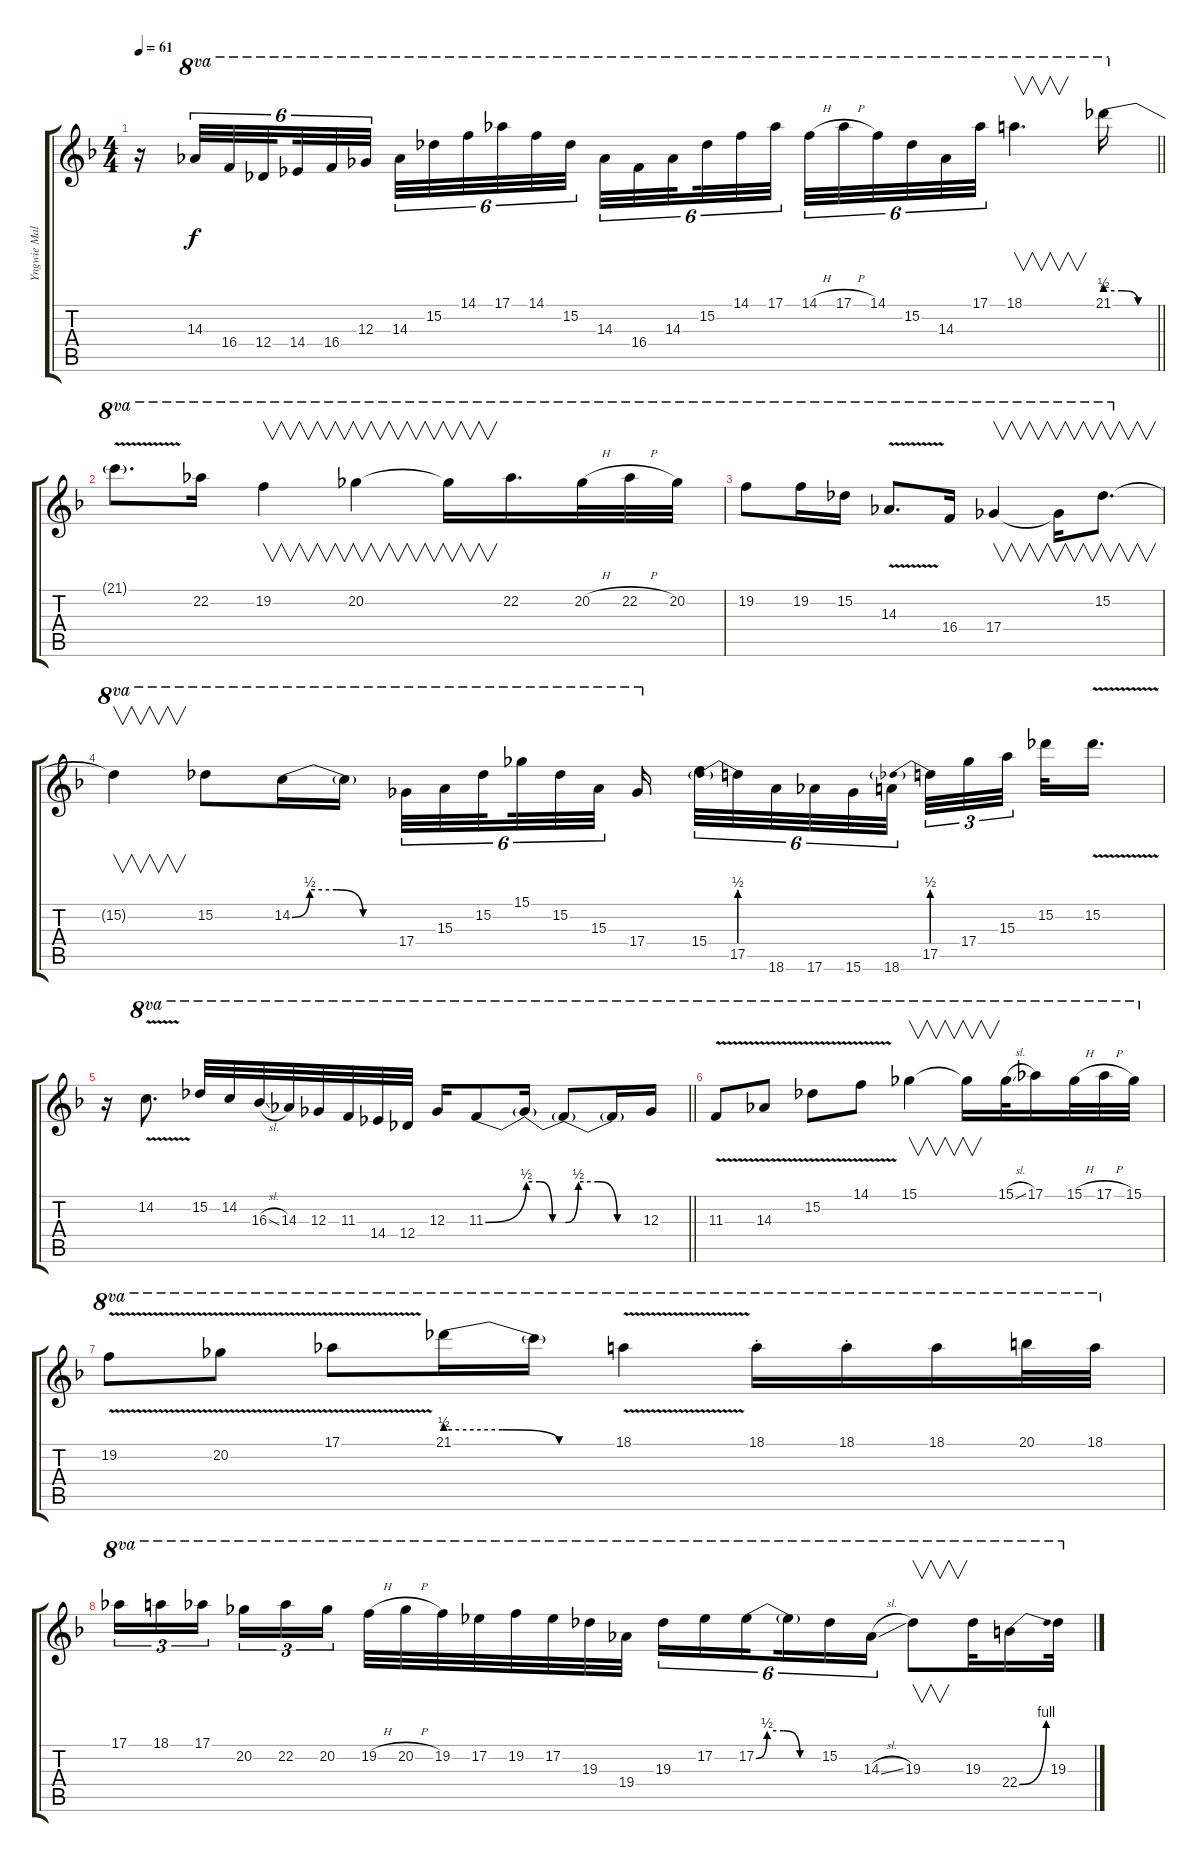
\track ("Yngwie Malmsteen" "Yngwie Mal") {instrument distortionguitar}
\staff {score tabs}
\tuning (Eb4 Bb3 Gb3 Db3 Ab2 Eb2) {hide}
\ts (4 4)
\tempo 61
\clef g2
\barLineRight lightlight
\ks f
r.16{dy f} 14.3.32{tu (6 4) ot 8va} 16.4.32{tu (6 4) ot 8va} 12.4.32{tu (6 4) ot 8va beam splitsecondary} 14.4.32{tu (6 4) ot 8va} 16.4.32{tu (6 4) ot 8va} 12.3.32{tu (6 4) ot 8va beam splitsecondary} 14.3.32{tu (6 4) ot 8va} 15.2.32{tu (6 4) ot 8va} 14.1.32{tu (6 4) ot 8va} 17.1.32{tu (6 4) ot 8va} 14.1.32{tu (6 4) ot 8va} 15.2.32{tu (6 4) ot 8va beam splitsecondary} 14.3.32{tu (6 4) ot 8va} 16.4.32{tu (6 4) ot 8va} 14.3.32{tu (6 4) ot 8va beam splitsecondary} 15.2.32{tu (6 4) ot 8va} 14.1.32{tu (6 4) ot 8va} 17.1.32{tu (6 4) ot 8va beam splitsecondary} 14.1{h}.32{tu (6 4) ot 8va} 17.1{h}.32{tu (6 4) ot 8va} 14.1.32{tu (6 4) ot 8va} 15.2.32{tu (6 4) ot 8va} 14.3.32{tu (6 4) ot 8va} 17.1.32{tu (6 4) ot 8va} 18.1.4{v d ot 8va} 21.1{be (custom 0 2 20 2 40 0 60 0)}.16{ot 8va} |
21.1{v t}.8{d ot 8va} 22.2.16{ot 8va} 19.2.4{v ot 8va} 20.2.4{v ot 8va} 20.2{t}.16{v ot 8va} 22.2.16{d ot 8va} 20.2{h}.32{ot 8va} 22.2{h}.32{ot 8va} 20.2.32{ot 8va} |
19.2.8{ot 8va} 19.2.16{ot 8va} 15.2.16{ot 8va} 14.3{v}.8{d ot 8va} 16.4.16{ot 8va} 17.4.4{v ot 8va} 17.4{t}.16{v ot 8va} 15.2.8{v d ot 8va} |
15.2{t}.4{v ot 8va} 15.2.8{ot 8va} 14.2{be (custom 0 0 10 2 25 2 40 0 60 0)}.16{ot 8va} 14.2{t}.16{ot 8va} 17.4.32{tu (6 4) ot 8va} 15.3.32{tu (6 4) ot 8va} 15.2.32{tu (6 4) ot 8va beam splitsecondary} 15.1.32{tu (6 4) ot 8va} 15.2.32{tu (6 4) ot 8va} 15.3.32{tu (6 4) ot 8va beam splitsecondary} 17.4.16{ot 8va beam splitsecondary} 15.4.32{tu (6 4)} 17.5{be (prebend 0 2 60 2)}.32{tu (6 4)} 18.6.32{tu (6 4)} 17.6.32{tu (6 4)} 15.6.32{tu (6 4)} 18.6.32{tu (6 4) beam splitsecondary} 17.5{be (prebend 0 2 60 2)}.32{tu (3 2)} 17.4.32{tu (3 2)} 15.3.32{tu (3 2) beam splitsecondary} 15.2.32 15.2{v}.16{d} |
\barLineRight lightlight
r.16 14.2{v}.8{d ot 8va} 15.2.32{ot 8va} 14.2.32{ot 8va} 16.3{sl}.32{ot 8va} 14.3.32{ot 8va} 12.3.32{ot 8va} 11.3.32{ot 8va} 14.4.32{ot 8va} 12.4.32{ot 8va} 12.3.16{ot 8va} 11.3{be (bend 0 0 60 2)}.8{ot 8va} 11.3{be (custom 0 2 20 2 40 0 60 0) t}.16{ot 8va} 11.3{be (custom 0 0 10 2 25 2 40 0 60 0) t}.8{ot 8va} 11.3{t}.16{ot 8va} 12.3.16{ot 8va} |
11.3{v}.8{ot 8va} 14.3{v}.8{ot 8va} 15.2{v}.8{ot 8va} 14.1{v}.8{ot 8va} 15.1.4{v ot 8va} 15.1{t}.16{v ot 8va} 15.1{sl}.32{ot 8va} 17.1.16{ot 8va} 15.1{h}.32{ot 8va} 17.1{h}.32{ot 8va} 15.1.32{ot 8va} |
19.2{v}.8{ot 8va} 20.2{v}.8{ot 8va} 17.1{v}.8{ot 8va} 21.1{be (custom 0 2 20 2 40 0 60 0)}.16{ot 8va} 21.1{t}.16{ot 8va} 18.1{v}.4{ot 8va} 18.1{st}.16{ot 8va} 18.1{st}.16{ot 8va} 18.1.16{ot 8va} 20.1.32{ot 8va} 18.1.32{ot 8va} |
17.1.16{tu (3 2) ot 8va} 18.1.16{tu (3 2) ot 8va} 17.1.16{tu (3 2) ot 8va beam splitsecondary} 20.2.16{tu (3 2) ot 8va} 22.2.16{tu (3 2) ot 8va} 20.2.16{tu (3 2) ot 8va} 19.2{h}.32{ot 8va} 20.2{h}.32{ot 8va} 19.2.32{ot 8va} 17.2.32{ot 8va} 19.2.32{ot 8va} 17.2.32{ot 8va} 19.3.32{ot 8va} 19.4.32{ot 8va} 19.3.16{tu (6 4) ot 8va} 17.2.16{tu (6 4) ot 8va} 17.2{be (custom 0 0 10 2 25 2 40 0 60 0)}.16{tu (6 4) ot 8va beam splitsecondary} 17.2{t}.16{tu (6 4) ot 8va} 15.2.16{tu (6 4) ot 8va} 14.3{sl}.16{tu (6 4) ot 8va} 19.3.8{v ot 8va} 19.3.32{ot 8va} 22.4{be (bend 0 0 60 4)}.16{ot 8va} 19.3.32{ot 8va}
